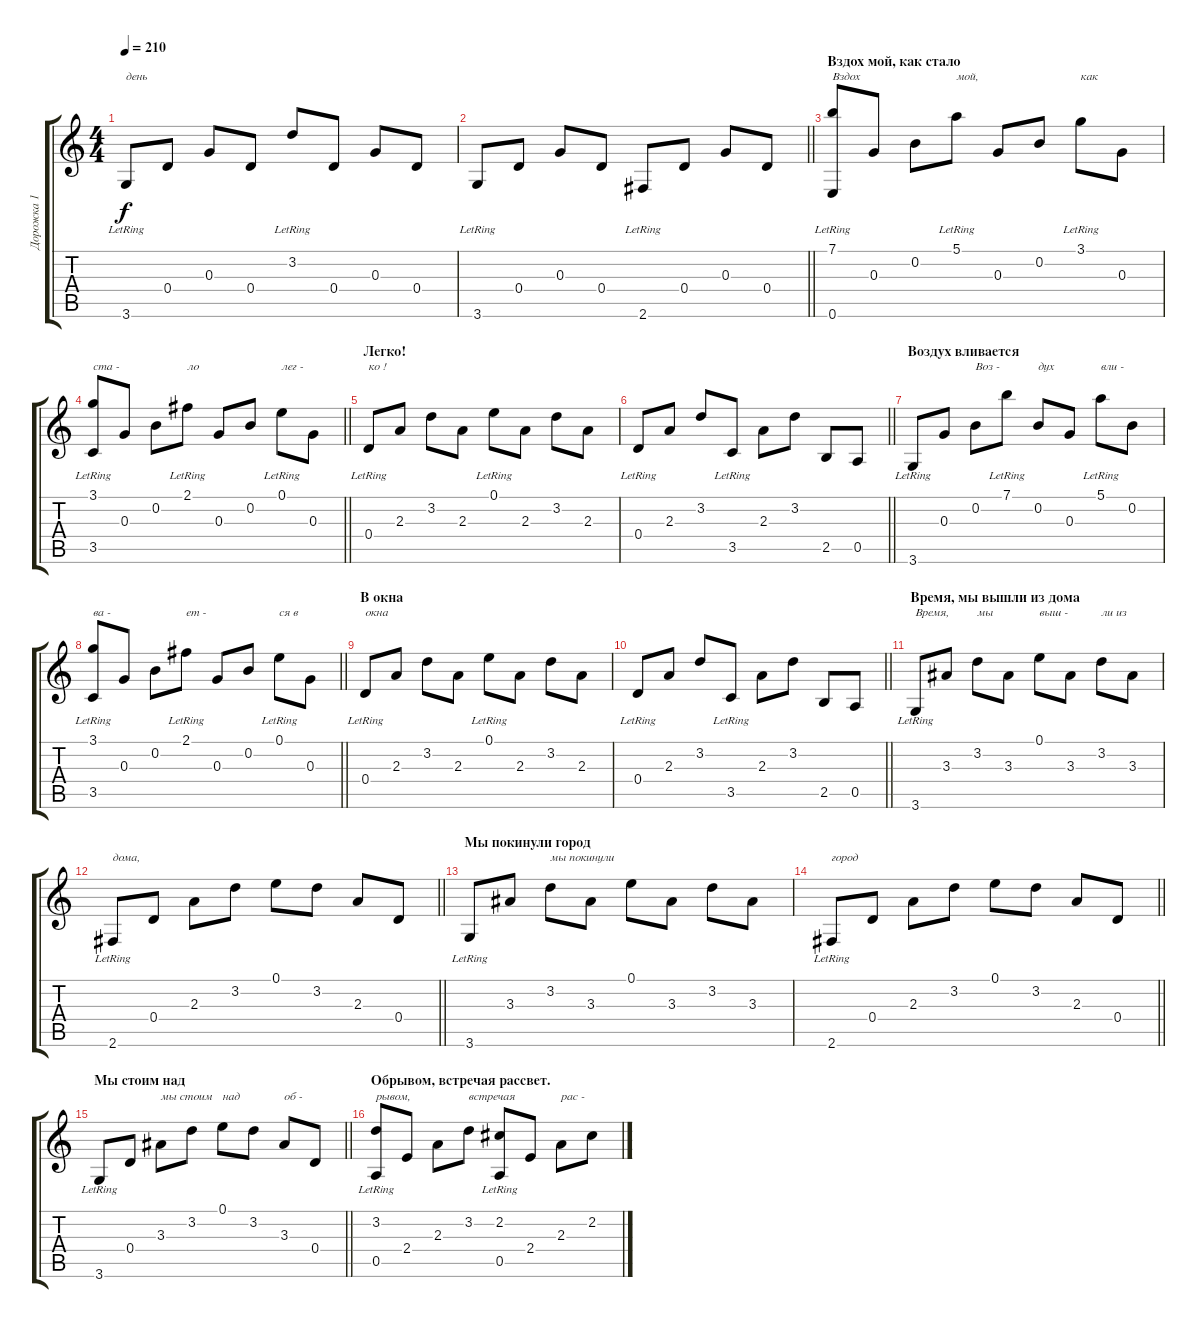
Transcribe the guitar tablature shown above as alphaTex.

\track ("Дорожка 1" "Дорожка 1") {instrument acousticguitarnylon}
\staff {score tabs}
\tuning (E4 B3 G3 D3 A2 E2) {hide}
\ts (4 4)
\tempo 210
\clef g2
\ks c
3.6{lr}.8{txt "день" dy f} 0.4.8 0.3.8 0.4.8 3.2{lr}.8 0.4.8 0.3.8 0.4.8 |
\barLineRight lightlight
3.6{lr}.8 0.4.8 0.3.8 0.4.8 2.6{lr}.8 0.4.8 0.3.8 0.4.8 |
\section ("" "Вздох мой, как стало")
(7.1{lr} 0.6{lr}).8{txt "Вздох"} 0.3.8 0.2.8 5.1{lr}.8{txt "мой,"} 0.3.8 0.2.8 3.1{lr}.8{txt "как"} 0.3.8 |
\barLineRight lightlight
(3.1{lr} 3.5{lr}).8{txt "ста -"} 0.3.8 0.2.8 2.1{lr}.8{txt "ло"} 0.3.8 0.2.8 0.1{lr}.8{txt "лег -"} 0.3.8 |
\section ("" "Легко!")
0.4{lr}.8{txt "ко !"} 2.3.8 3.2.8 2.3.8 0.1{lr}.8 2.3.8 3.2.8 2.3.8 |
\barLineRight lightlight
0.4{lr}.8 2.3.8 3.2.8 3.5{lr}.8 2.3.8 3.2.8 2.5.8 0.5.8 |
\section ("" "Воздух вливается")
3.6{lr}.8 0.3.8 0.2.8{txt "Воз -"} 7.1{lr}.8 0.2.8{txt "дух"} 0.3.8 5.1{lr}.8{txt "вли -"} 0.2.8 |
\barLineRight lightlight
(3.1{lr} 3.5{lr}).8{txt "ва -"} 0.3.8 0.2.8 2.1{lr}.8{txt "ет -"} 0.3.8 0.2.8 0.1{lr}.8{txt "ся в"} 0.3.8 |
\section ("" "В окна")
0.4{lr}.8{txt "окна"} 2.3.8 3.2.8 2.3.8 0.1{lr}.8 2.3.8 3.2.8 2.3.8 |
\barLineRight lightlight
0.4{lr}.8 2.3.8 3.2.8 3.5{lr}.8 2.3.8 3.2.8 2.5.8 0.5.8 |
\section ("" "Время, мы вышли из дома")
3.6{lr}.8{txt "Время,"} 3.3.8 3.2.8{txt "мы"} 3.3.8 0.1.8{txt "выш -"} 3.3.8 3.2.8{txt "ли из"} 3.3.8 |
\barLineRight lightlight
2.6{lr}.8{txt "дома,"} 0.4.8 2.3.8 3.2.8 0.1.8 3.2.8 2.3.8 0.4.8 |
\section ("" "Мы покинули город")
3.6{lr}.8 3.3.8 3.2.8{txt "мы покинули"} 3.3.8 0.1.8 3.3.8 3.2.8 3.3.8 |
\barLineRight lightlight
2.6{lr}.8{txt "город"} 0.4.8 2.3.8 3.2.8 0.1.8 3.2.8 2.3.8 0.4.8 |
\section ("" "Мы стоим над")
\barLineRight lightlight
3.6{lr}.8 0.4.8 3.3.8{txt "мы стоим"} 3.2.8 0.1.8{txt "над"} 3.2.8 3.3.8{txt "об -"} 0.4.8 |
\section ("" "Обрывом, встречая рассвет.")
(3.2{lr} 0.5{lr}).8{txt "рывом,"} 2.4.8 2.3.8 3.2.8{txt "встречая"} (2.2{lr} 0.5{lr}).8 2.4.8 2.3.8{txt "рас -"} 2.2.8
